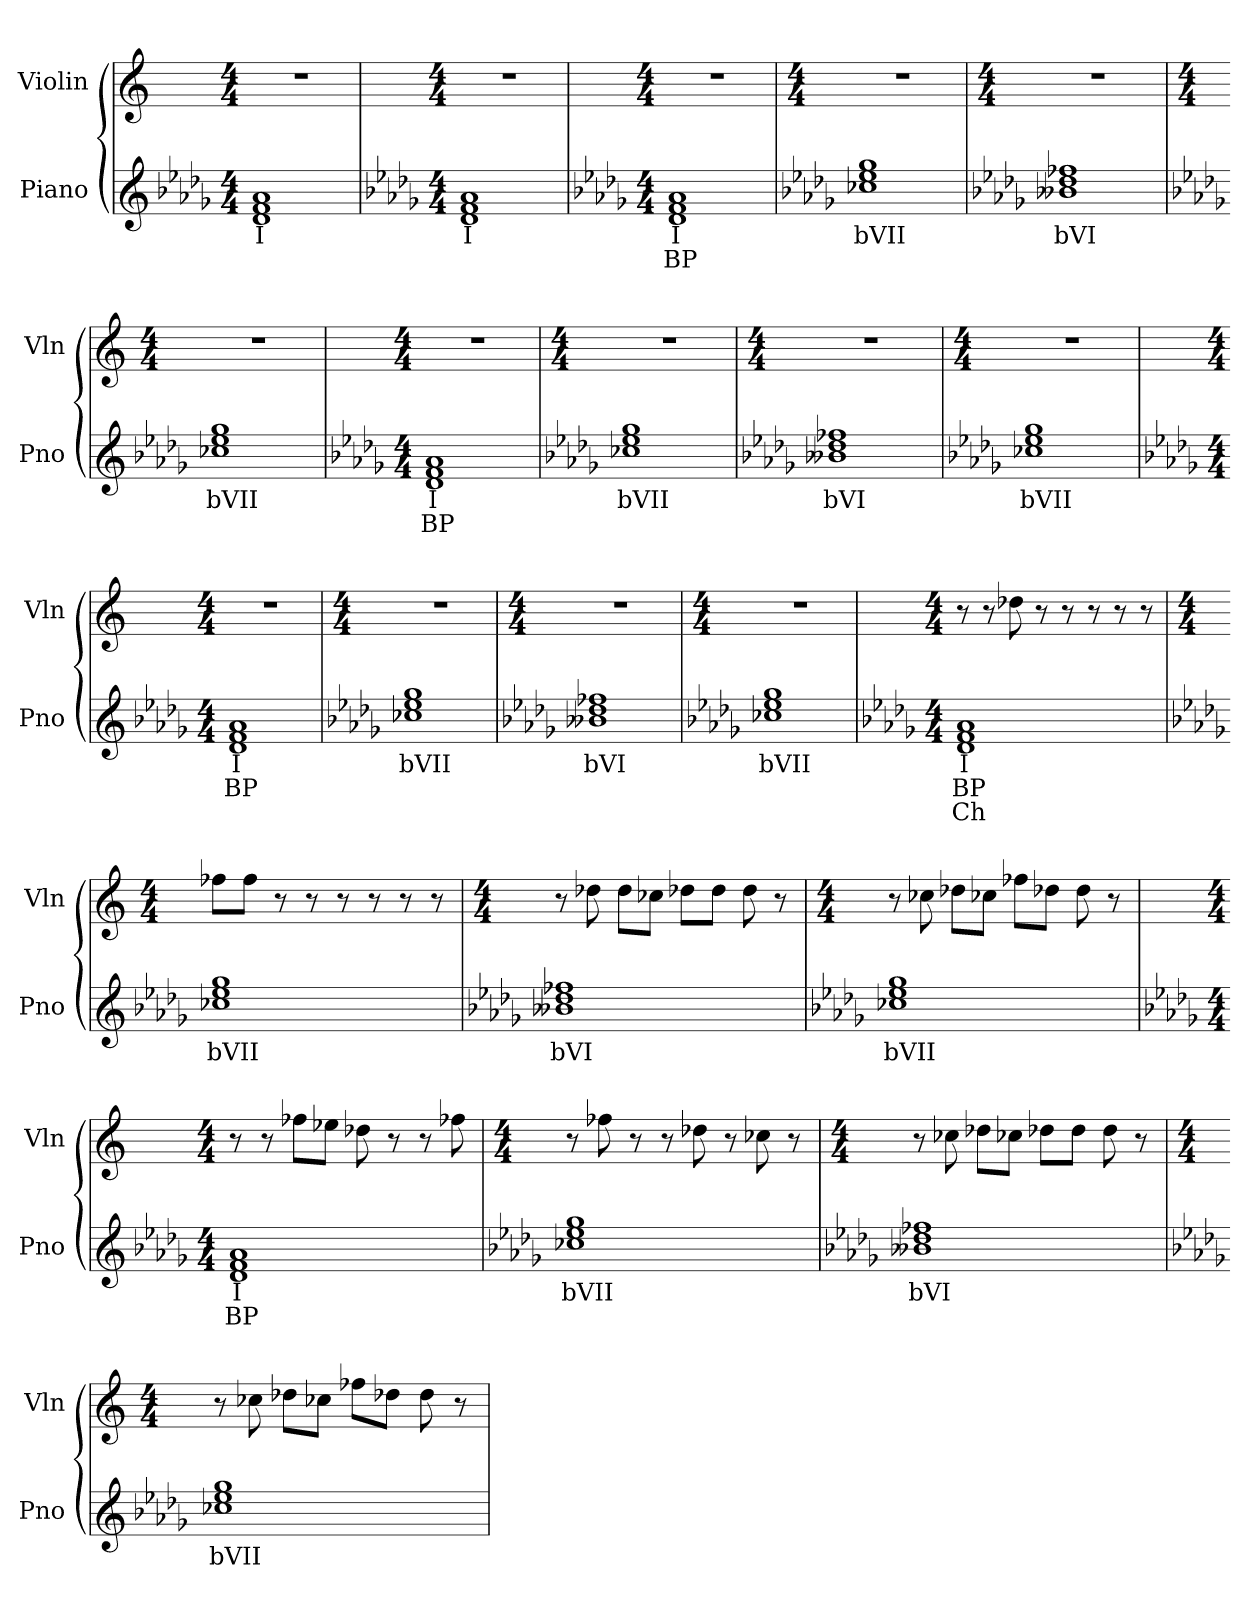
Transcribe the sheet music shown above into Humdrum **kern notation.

**kern	**text	**text	**text	**kern
*part2	*part2	*part2	*part2	*part1
*staff2	*staff2	*staff2	*staff2	*staff1
*I"Piano	*	*	*	*I"Violin
*I'Pno	*	*	*	*I'Vln
*k[b-e-a-d-g-]	*	*	*	*
*D-:	*	*	*	*
*M4/4	*	*	*	*M4/4
=	=	=	=	=
1d- 1f 1a-	I	.	.	1r
=	=	=	=	=
*k[b-e-a-d-g-]	*	*	*	*
*D-:	*	*	*	*
*M4/4	*	*	*	*M4/4
1d- 1f 1a-	I	.	.	1r
=	=	=	=	=
*k[b-e-a-d-g-]	*	*	*	*
*D-:	*	*	*	*
*M4/4	*	*	*	*M4/4
1d- 1f 1a-	I	BP	.	1r
=	=	=	=	=
*k[b-e-a-d-g-]	*	*	*	*
*D-:	*	*	*	*
*	*	*	*	*M4/4
1cc-X 1ee- 1gg-	bVII	.	.	1r
=	=	=	=	=
*k[b-e-a-d-g-]	*	*	*	*
*D-:	*	*	*	*
*	*	*	*	*M4/4
1b--X 1dd- 1ff-X	bVI	.	.	1r
=	=	=	=	=
*k[b-e-a-d-g-]	*	*	*	*
*D-:	*	*	*	*
*	*	*	*	*M4/4
1cc-X 1ee- 1gg-	bVII	.	.	1r
=	=	=	=	=
*k[b-e-a-d-g-]	*	*	*	*
*D-:	*	*	*	*
*M4/4	*	*	*	*M4/4
1d- 1f 1a-	I	BP	.	1r
=	=	=	=	=
*k[b-e-a-d-g-]	*	*	*	*
*D-:	*	*	*	*
*	*	*	*	*M4/4
1cc-X 1ee- 1gg-	bVII	.	.	1r
=	=	=	=	=
*k[b-e-a-d-g-]	*	*	*	*
*D-:	*	*	*	*
*	*	*	*	*M4/4
1b--X 1dd- 1ff-X	bVI	.	.	1r
=	=	=	=	=
*k[b-e-a-d-g-]	*	*	*	*
*D-:	*	*	*	*
*	*	*	*	*M4/4
1cc-X 1ee- 1gg-	bVII	.	.	1r
=	=	=	=	=
*k[b-e-a-d-g-]	*	*	*	*
*D-:	*	*	*	*
*M4/4	*	*	*	*M4/4
1d- 1f 1a-	I	BP	.	1r
=	=	=	=	=
*k[b-e-a-d-g-]	*	*	*	*
*D-:	*	*	*	*
*	*	*	*	*M4/4
1cc-X 1ee- 1gg-	bVII	.	.	1r
=	=	=	=	=
*k[b-e-a-d-g-]	*	*	*	*
*D-:	*	*	*	*
*	*	*	*	*M4/4
1b--X 1dd- 1ff-X	bVI	.	.	1r
=	=	=	=	=
*k[b-e-a-d-g-]	*	*	*	*
*D-:	*	*	*	*
*	*	*	*	*M4/4
1cc-X 1ee- 1gg-	bVII	.	.	1r
=	=	=	=	=
*k[b-e-a-d-g-]	*	*	*	*
*D-:	*	*	*	*
*M4/4	*	*	*	*M4/4
1d- 1f 1a-	I	BP	Ch	8r
.	.	.	.	8r
.	.	.	.	8dd-X
.	.	.	.	8r
.	.	.	.	8r
.	.	.	.	8r
.	.	.	.	8r
.	.	.	.	8r
=	=	=	=	=
*k[b-e-a-d-g-]	*	*	*	*
*D-:	*	*	*	*
*	*	*	*	*M4/4
1cc-X 1ee- 1gg-	bVII	.	.	8ff-XL
.	.	.	.	8ff-J
.	.	.	.	8r
.	.	.	.	8r
.	.	.	.	8r
.	.	.	.	8r
.	.	.	.	8r
.	.	.	.	8r
=	=	=	=	=
*k[b-e-a-d-g-]	*	*	*	*
*D-:	*	*	*	*
*	*	*	*	*M4/4
1b--X 1dd- 1ff-X	bVI	.	.	8r
.	.	.	.	8dd-X
.	.	.	.	8dd-L
.	.	.	.	8cc-XJ
.	.	.	.	8dd-XL
.	.	.	.	8dd-J
.	.	.	.	8dd-
.	.	.	.	8r
=	=	=	=	=
*k[b-e-a-d-g-]	*	*	*	*
*D-:	*	*	*	*
*	*	*	*	*M4/4
1cc-X 1ee- 1gg-	bVII	.	.	8r
.	.	.	.	8cc-X
.	.	.	.	8dd-XL
.	.	.	.	8cc-XJ
.	.	.	.	8ff-XL
.	.	.	.	8dd-XJ
.	.	.	.	8dd-
.	.	.	.	8r
=	=	=	=	=
*k[b-e-a-d-g-]	*	*	*	*
*D-:	*	*	*	*
*M4/4	*	*	*	*M4/4
1d- 1f 1a-	I	BP	.	8r
.	.	.	.	8r
.	.	.	.	8ff-XL
.	.	.	.	8ee-XJ
.	.	.	.	8dd-X
.	.	.	.	8r
.	.	.	.	8r
.	.	.	.	8ff-X
=	=	=	=	=
*k[b-e-a-d-g-]	*	*	*	*
*D-:	*	*	*	*
*	*	*	*	*M4/4
1cc-X 1ee- 1gg-	bVII	.	.	8r
.	.	.	.	8ff-X
.	.	.	.	8r
.	.	.	.	8r
.	.	.	.	8dd-X
.	.	.	.	8r
.	.	.	.	8cc-X
.	.	.	.	8r
=	=	=	=	=
*k[b-e-a-d-g-]	*	*	*	*
*D-:	*	*	*	*
*	*	*	*	*M4/4
1b--X 1dd- 1ff-X	bVI	.	.	8r
.	.	.	.	8cc-X
.	.	.	.	8dd-XL
.	.	.	.	8cc-XJ
.	.	.	.	8dd-XL
.	.	.	.	8dd-J
.	.	.	.	8dd-
.	.	.	.	8r
=	=	=	=	=
*k[b-e-a-d-g-]	*	*	*	*
*D-:	*	*	*	*
*	*	*	*	*M4/4
1cc-X 1ee- 1gg-	bVII	.	.	8r
.	.	.	.	8cc-X
.	.	.	.	8dd-XL
.	.	.	.	8cc-XJ
.	.	.	.	8ff-XL
.	.	.	.	8dd-XJ
.	.	.	.	8dd-
.	.	.	.	8r
=	=	=	=	=
*-	*-	*-	*-	*-
